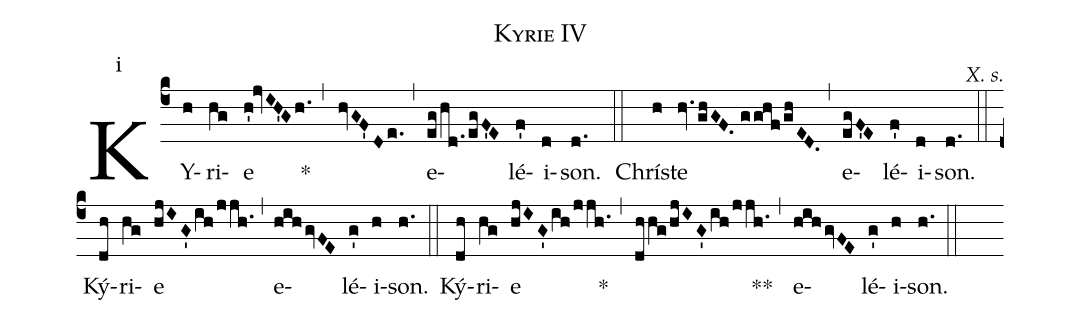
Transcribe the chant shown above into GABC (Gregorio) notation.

name:Kyrie IV;
mode:i;
commentary: X. s.;
%%
(c4) KY(h)ri(hg)e(h'!jvIH'Gh.) *(,) (hvGF'De.) (,) e(eg/hd./egF'E)lé(f')i(d)son.(d.) (::)
Chrí(h)ste(hv.ghGF.//gghf/ghED.) (,) e(egF'E)lé(f')i(d)son.(d.) (::)
Ký(dh)ri(hg)e(hjIG'ih/jjh.) (,) e(hihgvFE)lé(g')i(h)son.(h.) (::)
Ký(dh)ri(hg)e(hjIG'ih/jjh.) *(,) (dhhg/hjIG'ih/jjh.) **(,) e(hihgvFE)lé(g')i(h)son.(h.) (::)
